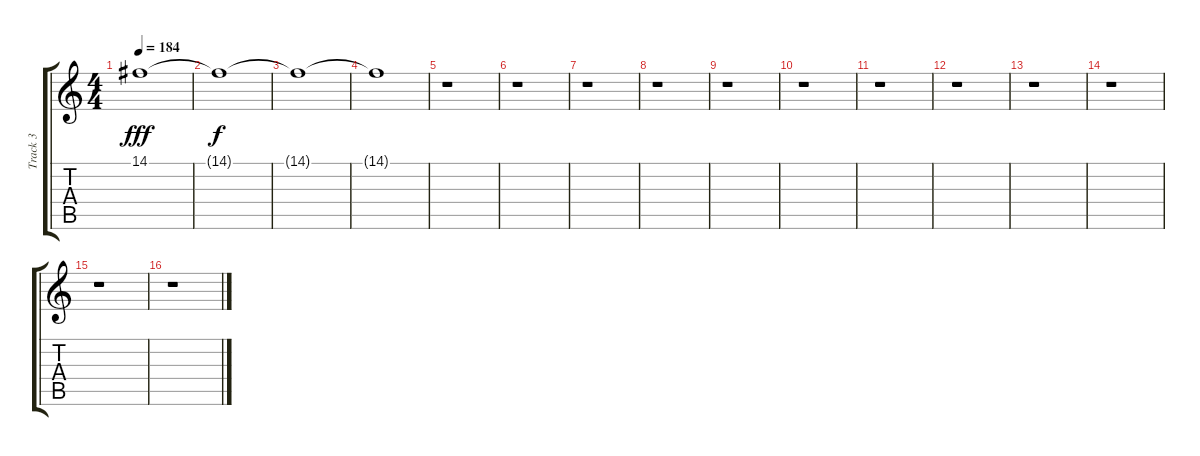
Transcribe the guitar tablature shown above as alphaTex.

\track ("Track 3" "Track 3") {instrument oboe}
\staff {score tabs}
\tuning (E4 B3 G3 D3 A2 E2) {hide}
\ts (4 4)
\tempo 184
\clef g2
\ks c
14.1.1{dy fff} |
14.1{t}.1{dy f} |
14.1{t}.1 |
14.1{t}.1 |
r.1 |
r.1 |
r.1 |
r.1 |
r.1 |
r.1 |
r.1 |
r.1 |
r.1 |
r.1 |
r.1 |
r.1
